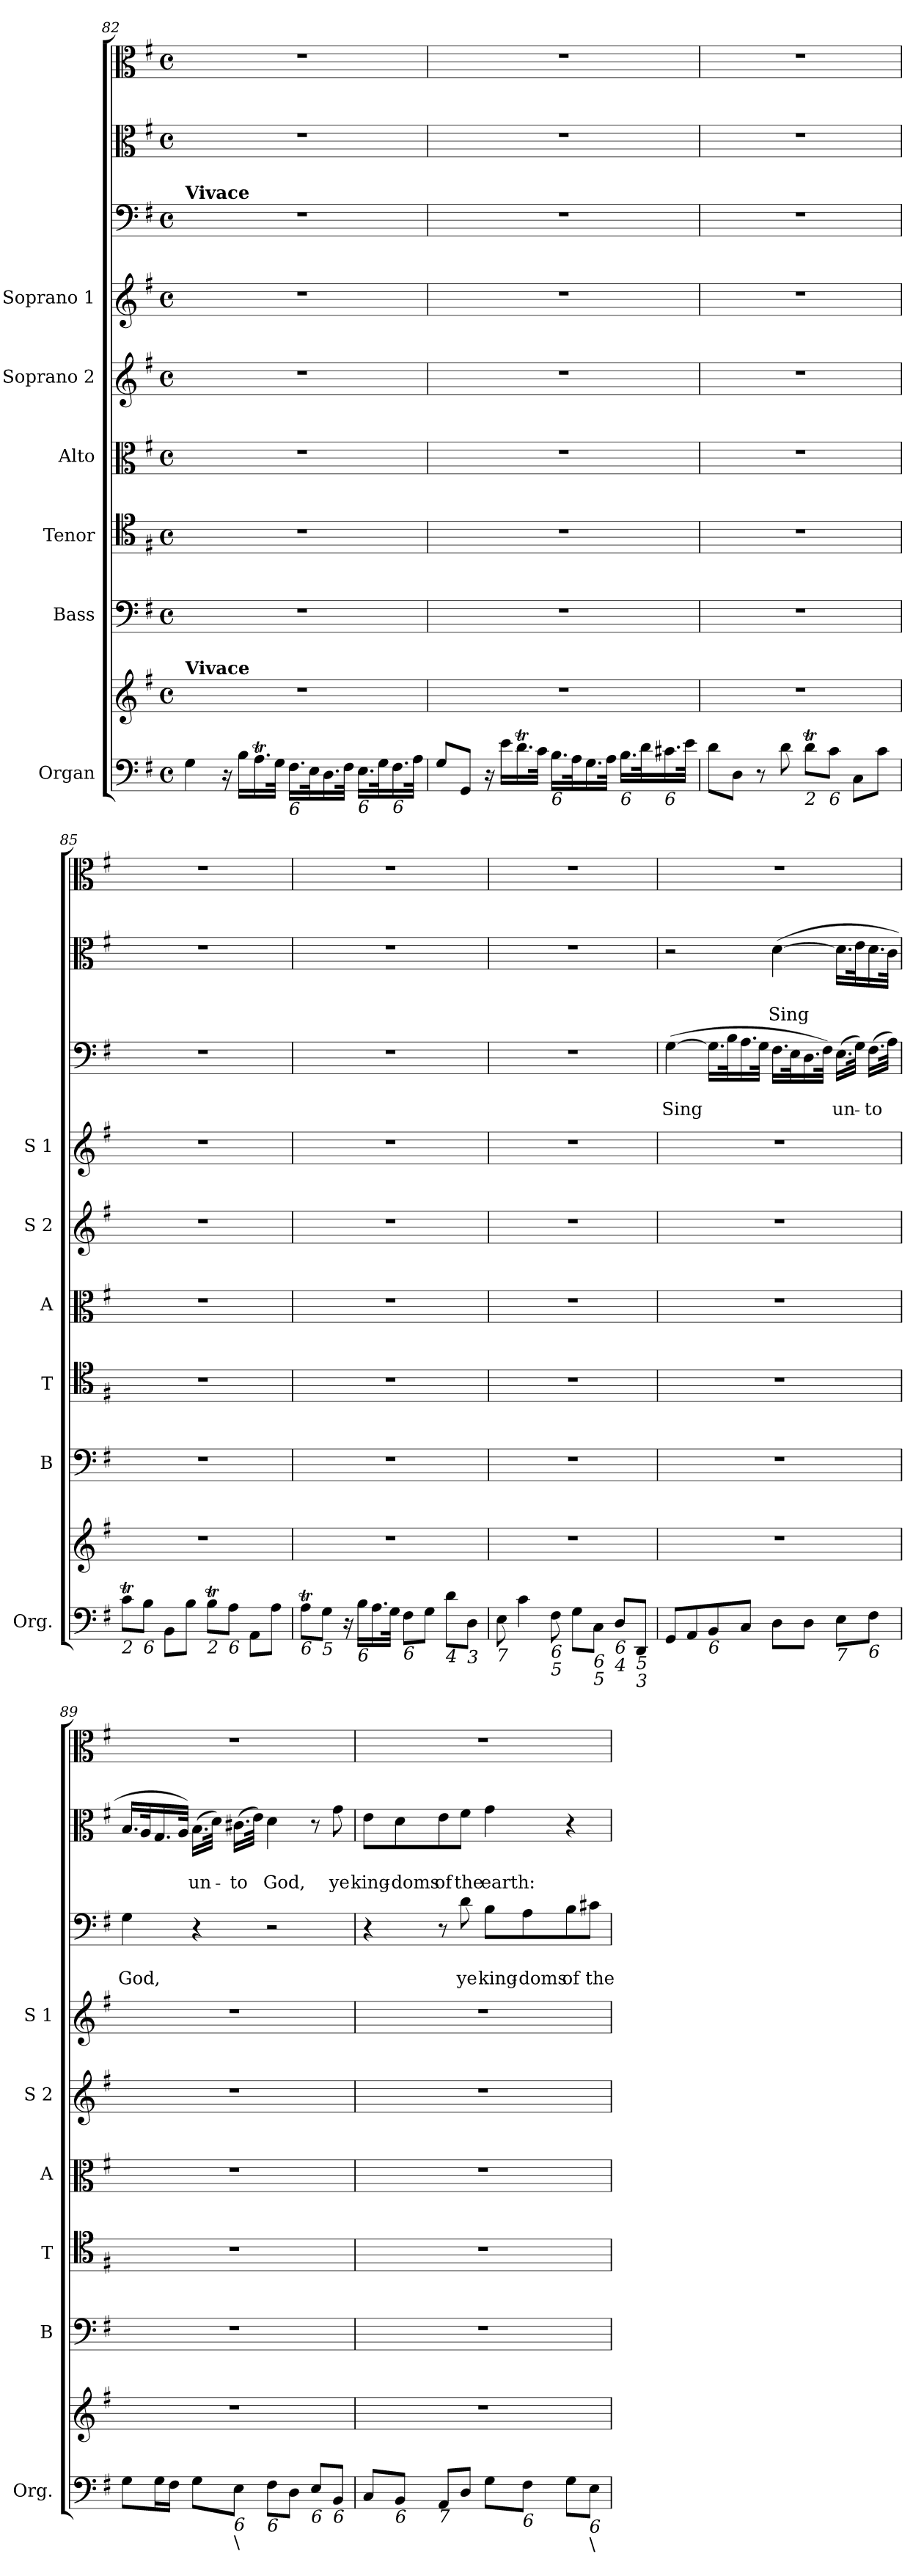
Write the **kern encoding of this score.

**kern	**kern	**kern	**kern	**kern	**kern	**kern	**kern	**text	**text	**kern	**text	**text	**kern
*part9	*part9	*part8	*part7	*part6	*part5	*part4	*part3	*part3	*part3	*part2	*part2	*part2	*part1
*staff10	*staff9	*staff8	*staff7	*staff6	*staff5	*staff4	*staff3	*staff3	*staff3	*staff2	*staff2	*staff2	*staff1
*I"Organ	*	*I"Bass	*I"Tenor	*I"Alto	*I"Soprano 2	*I"Soprano 1	*	*	*	*	*	*	*
*I'Org.	*	*I'B	*I'T	*I'A	*I'S 2	*I'S 1	*	*	*	*	*	*	*
*clefF4	*clefG2	*clefF4	*clefC4	*clefC3	*clefG2	*clefG2	*clefF4	*	*	*clefC3	*	*	*clefC3
*k[f#]	*k[f#]	*k[f#]	*k[f#]	*k[f#]	*k[f#]	*k[f#]	*k[f#]	*	*	*k[f#]	*	*	*k[f#]
*G:	*G:	*G:	*G:	*G:	*G:	*G:	*G:	*	*	*G:	*	*	*G:
*M4/4	*M4/4	*M4/4	*M4/4	*M4/4	*M4/4	*M4/4	*M4/4	*	*	*M4/4	*	*	*M4/4
*met(c)	*met(c)	*met(c)	*met(c)	*met(c)	*met(c)	*met(c)	*met(c)	*	*	*met(c)	*	*	*met(c)
*MM72	*MM72	*MM72	*MM72	*MM72	*MM72	*MM72	*MM72	*	*	*MM72	*	*	*MM72
=82	=82	=82	=82	=82	=82	=82	=82	=82	=82	=82	=82	=82	=82
!	!	!	!	!	!	!	!LO:TX:a:B:t=Vivace	!	!	!	!	!	!
!	!LO:TX:a:B:t=Vivace	!	!	!	!	!	!	!	!	!	!	!	!
4G\	1r	1r	1r	1r	1r	1r	1r	.	.	1r	.	.	1r
16r	.	.	.	.	.	.	.	.	.	.	.	.	.
16B\LL	.	.	.	.	.	.	.	.	.	.	.	.	.
16.AT\	.	.	.	.	.	.	.	.	.	.	.	.	.
32G\JJk	.	.	.	.	.	.	.	.	.	.	.	.	.
!LO:TX:b:i:t=6	!	!	!	!	!	!	!	!	!	!	!	!	!
16.F#\LL	.	.	.	.	.	.	.	.	.	.	.	.	.
32E\k	.	.	.	.	.	.	.	.	.	.	.	.	.
16.D\	.	.	.	.	.	.	.	.	.	.	.	.	.
32F#\JJk	.	.	.	.	.	.	.	.	.	.	.	.	.
!LO:TX:b:i:t=6	!	!	!	!	!	!	!	!	!	!	!	!	!
16.E\LL	.	.	.	.	.	.	.	.	.	.	.	.	.
32G\k	.	.	.	.	.	.	.	.	.	.	.	.	.
!LO:TX:b:i:t=6	!	!	!	!	!	!	!	!	!	!	!	!	!
16.F#\	.	.	.	.	.	.	.	.	.	.	.	.	.
32A\JJk	.	.	.	.	.	.	.	.	.	.	.	.	.
=83	=83	=83	=83	=83	=83	=83	=83	=83	=83	=83	=83	=83	=83
8G/L	1r	1r	1r	1r	1r	1r	1r	.	.	1r	.	.	1r
8GG/J	.	.	.	.	.	.	.	.	.	.	.	.	.
16r	.	.	.	.	.	.	.	.	.	.	.	.	.
16e\LL	.	.	.	.	.	.	.	.	.	.	.	.	.
16.dT\	.	.	.	.	.	.	.	.	.	.	.	.	.
32c\JJk	.	.	.	.	.	.	.	.	.	.	.	.	.
!LO:TX:b:i:t=6	!	!	!	!	!	!	!	!	!	!	!	!	!
16.B\LL	.	.	.	.	.	.	.	.	.	.	.	.	.
32A\k	.	.	.	.	.	.	.	.	.	.	.	.	.
16.G\	.	.	.	.	.	.	.	.	.	.	.	.	.
32A\JJk	.	.	.	.	.	.	.	.	.	.	.	.	.
!LO:TX:b:i:t=6	!	!	!	!	!	!	!	!	!	!	!	!	!
16.B\LL	.	.	.	.	.	.	.	.	.	.	.	.	.
32d\k	.	.	.	.	.	.	.	.	.	.	.	.	.
!LO:TX:b:i:t=6	!	!	!	!	!	!	!	!	!	!	!	!	!
16.c#X\	.	.	.	.	.	.	.	.	.	.	.	.	.
32e\JJk	.	.	.	.	.	.	.	.	.	.	.	.	.
!!LO:LB:g=z
=84	=84	=84	=84	=84	=84	=84	=84	=84	=84	=84	=84	=84	=84
8d\L	1r	1r	1r	1r	1r	1r	1r	.	.	1r	.	.	1r
8D\J	.	.	.	.	.	.	.	.	.	.	.	.	.
8r	.	.	.	.	.	.	.	.	.	.	.	.	.
8d\	.	.	.	.	.	.	.	.	.	.	.	.	.
!LO:TX:b:i:t=2	!	!	!	!	!	!	!	!	!	!	!	!	!
8dT\L	.	.	.	.	.	.	.	.	.	.	.	.	.
!LO:TX:b:i:t=6	!	!	!	!	!	!	!	!	!	!	!	!	!
8c\J	.	.	.	.	.	.	.	.	.	.	.	.	.
8C\L	.	.	.	.	.	.	.	.	.	.	.	.	.
8c\J	.	.	.	.	.	.	.	.	.	.	.	.	.
=85	=85	=85	=85	=85	=85	=85	=85	=85	=85	=85	=85	=85	=85
!LO:TX:b:i:t=2	!	!	!	!	!	!	!	!	!	!	!	!	!
8cT\L	1r	1r	1r	1r	1r	1r	1r	.	.	1r	.	.	1r
!LO:TX:b:i:t=6	!	!	!	!	!	!	!	!	!	!	!	!	!
8B\J	.	.	.	.	.	.	.	.	.	.	.	.	.
8BB\L	.	.	.	.	.	.	.	.	.	.	.	.	.
8B\J	.	.	.	.	.	.	.	.	.	.	.	.	.
!LO:TX:b:i:t=2	!	!	!	!	!	!	!	!	!	!	!	!	!
8Bt\L	.	.	.	.	.	.	.	.	.	.	.	.	.
!LO:TX:b:i:t=6	!	!	!	!	!	!	!	!	!	!	!	!	!
8A\J	.	.	.	.	.	.	.	.	.	.	.	.	.
8AA\L	.	.	.	.	.	.	.	.	.	.	.	.	.
8A\J	.	.	.	.	.	.	.	.	.	.	.	.	.
=86	=86	=86	=86	=86	=86	=86	=86	=86	=86	=86	=86	=86	=86
!LO:TX:b:i:t=6	!	!	!	!	!	!	!	!	!	!	!	!	!
8AT\L	1r	1r	1r	1r	1r	1r	1r	.	.	1r	.	.	1r
!LO:TX:b:i:t=5	!	!	!	!	!	!	!	!	!	!	!	!	!
8G\J	.	.	.	.	.	.	.	.	.	.	.	.	.
16r	.	.	.	.	.	.	.	.	.	.	.	.	.
!LO:TX:b:i:t=6	!	!	!	!	!	!	!	!	!	!	!	!	!
16B\LL	.	.	.	.	.	.	.	.	.	.	.	.	.
16.A\	.	.	.	.	.	.	.	.	.	.	.	.	.
32G\JJk	.	.	.	.	.	.	.	.	.	.	.	.	.
!LO:TX:b:i:t=6	!	!	!	!	!	!	!	!	!	!	!	!	!
8F#\L	.	.	.	.	.	.	.	.	.	.	.	.	.
8G\J	.	.	.	.	.	.	.	.	.	.	.	.	.
!LO:TX:b:i:t=4	!	!	!	!	!	!	!	!	!	!	!	!	!
8d\L	.	.	.	.	.	.	.	.	.	.	.	.	.
!LO:TX:b:i:t=3	!	!	!	!	!	!	!	!	!	!	!	!	!
8D\J	.	.	.	.	.	.	.	.	.	.	.	.	.
=87	=87	=87	=87	=87	=87	=87	=87	=87	=87	=87	=87	=87	=87
!LO:TX:b:i:t=7	!	!	!	!	!	!	!	!	!	!	!	!	!
8E\	1r	1r	1r	1r	1r	1r	1r	.	.	1r	.	.	1r
4c\	.	.	.	.	.	.	.	.	.	.	.	.	.
!LO:TX:b:i:t=6	!	!	!	!	!	!	!	!	!	!	!	!	!
!LO:TX:b:i:t=5	!	!	!	!	!	!	!	!	!	!	!	!	!
8F#\	.	.	.	.	.	.	.	.	.	.	.	.	.
8G\L	.	.	.	.	.	.	.	.	.	.	.	.	.
!LO:TX:b:i:t=6	!	!	!	!	!	!	!	!	!	!	!	!	!
!LO:TX:b:i:t=5	!	!	!	!	!	!	!	!	!	!	!	!	!
8C\J	.	.	.	.	.	.	.	.	.	.	.	.	.
!LO:TX:b:i:t=6	!	!	!	!	!	!	!	!	!	!	!	!	!
!LO:TX:b:i:t=4	!	!	!	!	!	!	!	!	!	!	!	!	!
8D/L	.	.	.	.	.	.	.	.	.	.	.	.	.
!LO:TX:b:i:t=5	!	!	!	!	!	!	!	!	!	!	!	!	!
!LO:TX:b:i:t=3	!	!	!	!	!	!	!	!	!	!	!	!	!
8DD/J	.	.	.	.	.	.	.	.	.	.	.	.	.
!!LO:LB:g=z
=88	=88	=88	=88	=88	=88	=88	=88	=88	=88	=88	=88	=88	=88
!	!	!	!	!	!	!	!	!	!LO:LY:b	!	!	!	!
8GG/L	1r	1r	1r	1r	1r	1r	(>[4G\	.	Sing	2r	.	.	1r
8AA/	.	.	.	.	.	.	.	.	.	.	.	.	.
!LO:TX:b:i:t=6	!	!	!	!	!	!	!	!	!	!	!	!	!
8BB/	.	.	.	.	.	.	16.G\LL]	.	.	.	.	.	.
.	.	.	.	.	.	.	32B\k	.	.	.	.	.	.
8C/J	.	.	.	.	.	.	16.A\	.	.	.	.	.	.
.	.	.	.	.	.	.	32G\JJk	.	.	.	.	.	.
!	!	!	!	!	!	!	!	!	!	!	!	!LO:LY:b	!
8D\L	.	.	.	.	.	.	16.F#\LL	.	.	(>[4d\	.	Sing	.
.	.	.	.	.	.	.	32E\k	.	.	.	.	.	.
8D\J	.	.	.	.	.	.	16.D\	.	.	.	.	.	.
.	.	.	.	.	.	.	32F#\JJk)	.	.	.	.	.	.
!LO:TX:b:i:t=7	!	!	!	!	!	!	!	!	!	!	!	!	!
!	!	!	!	!	!	!	!	!	!LO:LY:b	!	!	!	!
8E\L	.	.	.	.	.	.	(>16.E\LL	.	un-	16.d\LL]	.	.	.
.	.	.	.	.	.	.	32G\JJk)	.	.	32e\k	.	.	.
!LO:TX:b:i:t=6	!	!	!	!	!	!	!	!	!	!	!	!	!
!	!	!	!	!	!	!	!	!	!LO:LY:b	!	!	!	!
8F#\J	.	.	.	.	.	.	(>16.F#\LL	.	-to	16.d\	.	.	.
.	.	.	.	.	.	.	32A\JJk)	.	.	32c\JJk	.	.	.
=89	=89	=89	=89	=89	=89	=89	=89	=89	=89	=89	=89	=89	=89
!	!	!	!	!	!	!	!	!	!LO:LY:b	!	!	!	!
8G\L	1r	1r	1r	1r	1r	1r	4G\	.	God,	16.B/LL	.	.	1r
.	.	.	.	.	.	.	.	.	.	32A/k	.	.	.
16G\L	.	.	.	.	.	.	.	.	.	16.G/	.	.	.
16F#\JJ	.	.	.	.	.	.	.	.	.	.	.	.	.
.	.	.	.	.	.	.	.	.	.	32A/JJk)	.	.	.
!	!	!	!	!	!	!	!	!	!	!	!	!LO:LY:b	!
8G\L	.	.	.	.	.	.	4r	.	.	(>16.B\LL	.	un-	.
.	.	.	.	.	.	.	.	.	.	32d\JJk)	.	.	.
!LO:TX:b:i:t=6	!	!	!	!	!	!	!	!	!	!	!	!	!
!LO:TX:b:t=\	!	!	!	!	!	!	!	!	!	!	!	!	!
!	!	!	!	!	!	!	!	!	!	!	!	!LO:LY:b	!
8E\J	.	.	.	.	.	.	.	.	.	(>16.c#X\LL	.	-to	.
.	.	.	.	.	.	.	.	.	.	32e\JJk)	.	.	.
!LO:TX:b:i:t=6	!	!	!	!	!	!	!	!	!	!	!	!	!
!	!	!	!	!	!	!	!	!	!	!	!	!LO:LY:b	!
8F#\L	.	.	.	.	.	.	2r	.	.	4d\	.	God,	.
8D\J	.	.	.	.	.	.	.	.	.	.	.	.	.
!LO:TX:b:i:t=6	!	!	!	!	!	!	!	!	!	!	!	!	!
8E/L	.	.	.	.	.	.	.	.	.	8r	.	.	.
!LO:TX:b:i:t=6	!	!	!	!	!	!	!	!	!	!	!	!	!
!	!	!	!	!	!	!	!	!	!	!	!	!LO:LY:b	!
8BB/J	.	.	.	.	.	.	.	.	.	8g\	.	ye	.
=90	=90	=90	=90	=90	=90	=90	=90	=90	=90	=90	=90	=90	=90
!	!	!	!	!	!	!	!	!	!	!	!	!LO:LY:b	!
8C/L	1r	1r	1r	1r	1r	1r	4r	.	.	8e\L	.	king-	1r
!LO:TX:b:i:t=6	!	!	!	!	!	!	!	!	!	!	!	!	!
!	!	!	!	!	!	!	!	!	!	!	!	!LO:LY:b	!
8BB/J	.	.	.	.	.	.	.	.	.	8d\	.	-doms	.
!LO:TX:b:i:t=7	!	!	!	!	!	!	!	!	!	!	!	!	!
!	!	!	!	!	!	!	!	!	!	!	!	!LO:LY:b	!
8AA/L	.	.	.	.	.	.	8r	.	.	8e\	.	of	.
!	!	!	!	!	!	!	!	!	!LO:LY:b	!	!	!LO:LY:b	!
8D/J	.	.	.	.	.	.	8d\	.	ye	8f#\J	.	the	.
!	!	!	!	!	!	!	!	!	!LO:LY:b	!	!	!LO:LY:b	!
8G\L	.	.	.	.	.	.	8B\L	.	king-	4g\	.	earth:	.
!LO:TX:b:i:t=6	!	!	!	!	!	!	!	!	!	!	!	!	!
!	!	!	!	!	!	!	!	!	!LO:LY:b	!	!	!	!
8F#\J	.	.	.	.	.	.	8A\	.	-doms	.	.	.	.
!	!	!	!	!	!	!	!	!	!LO:LY:b	!	!	!	!
8G\L	.	.	.	.	.	.	8B\	.	of	4r	.	.	.
!LO:TX:b:i:t=6	!	!	!	!	!	!	!	!	!	!	!	!	!
!LO:TX:b:t=\	!	!	!	!	!	!	!	!	!	!	!	!	!
!	!	!	!	!	!	!	!	!	!LO:LY:b	!	!	!	!
8E\J	.	.	.	.	.	.	8c#X\J	.	the	.	.	.	.
=	=	=	=	=	=	=	=	=	=	=	=	=	=
*-	*-	*-	*-	*-	*-	*-	*-	*-	*-	*-	*-	*-	*-
